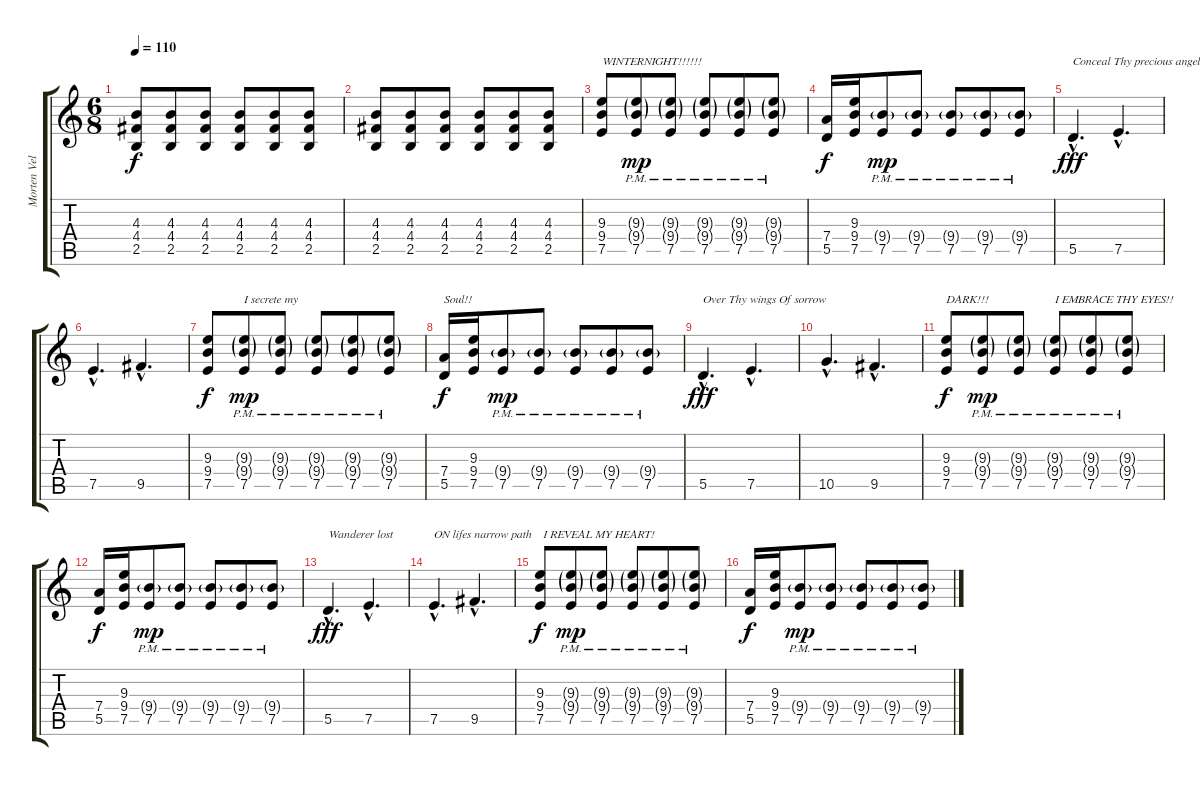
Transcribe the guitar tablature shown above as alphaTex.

\track ("Morten Veland(the god)" "Morten Vel") {instrument distortionguitar}
\staff {score tabs}
\tuning (E4 B3 G3 D3 A2 E2) {hide}
\ts (6 8)
\tempo 110
\clef g2
\ks c
(4.3 4.4 2.5).8{dy f} (4.3 4.4 2.5).8 (4.3 4.4 2.5).8 (4.3 4.4 2.5).8 (4.3 4.4 2.5).8 (4.3 4.4 2.5).8 |
(4.3 4.4 2.5).8 (4.3 4.4 2.5).8 (4.3 4.4 2.5).8 (4.3 4.4 2.5).8 (4.3 4.4 2.5).8 (4.3 4.4 2.5).8 |
(9.3 9.4 7.5).8{txt "WINTERNIGHT!!!!!!"} (9.3{g pm} 9.4{g pm} 7.5{pm}).8{dy mp} (9.3{g pm} 9.4{g pm} 7.5{pm}).8 (9.3{g pm} 9.4{g pm} 7.5{pm}).8 (9.3{g pm} 9.4{g pm} 7.5{pm}).8 (9.3{g pm} 9.4{g pm} 7.5{pm}).8 |
(7.4 5.5).16{dy f} (9.3 9.4 7.5).16 (9.4{g pm} 7.5{pm}).8{dy mp} (9.4{g pm} 7.5{pm}).8 (9.4{g pm} 7.5{pm}).8 (9.4{g pm} 7.5{pm}).8 (9.4{g pm} 7.5{pm}).8 |
5.5{hac}.4{d txt "Conceal Thy precious angellore!" dy fff} 7.5{hac}.4{d} |
7.5{hac}.4{d} 9.5{hac}.4{d} |
(9.3 9.4 7.5).8{dy f} (9.3{g pm} 9.4{g pm} 7.5{pm}).8{txt "I secrete my " dy mp} (9.3{g pm} 9.4{g pm} 7.5{pm}).8 (9.3{g pm} 9.4{g pm} 7.5{pm}).8 (9.3{g pm} 9.4{g pm} 7.5{pm}).8 (9.3{g pm} 9.4{g pm} 7.5{pm}).8 |
(7.4 5.5).16{txt "Soul!!" dy f} (9.3 9.4 7.5).16 (9.4{g pm} 7.5{pm}).8{dy mp} (9.4{g pm} 7.5{pm}).8 (9.4{g pm} 7.5{pm}).8 (9.4{g pm} 7.5{pm}).8 (9.4{g pm} 7.5{pm}).8 |
5.5{hac}.4{d txt "Over Thy wings Of sorrow" dy fff} 7.5{hac}.4{d} |
10.5{hac}.4{d} 9.5{hac}.4{d} |
(9.3 9.4 7.5).8{txt "DARK!!!" dy f} (9.3{g pm} 9.4{g pm} 7.5{pm}).8{dy mp} (9.3{g pm} 9.4{g pm} 7.5{pm}).8 (9.3{g pm} 9.4{g pm} 7.5{pm}).8{txt "I EMBRACE THY EYES!!"} (9.3{g pm} 9.4{g pm} 7.5{pm}).8 (9.3{g pm} 9.4{g pm} 7.5{pm}).8 |
(7.4 5.5).16{dy f} (9.3 9.4 7.5).16 (9.4{g pm} 7.5{pm}).8{dy mp} (9.4{g pm} 7.5{pm}).8 (9.4{g pm} 7.5{pm}).8 (9.4{g pm} 7.5{pm}).8 (9.4{g pm} 7.5{pm}).8 |
5.5{hac}.4{d txt "Wanderer lost " dy fff} 7.5{hac}.4{d} |
7.5{hac}.4{d txt "ON lifes narrow path"} 9.5{hac}.4{d} |
(9.3 9.4 7.5).8{txt " I REVEAL MY HEART!" dy f} (9.3{g pm} 9.4{g pm} 7.5{pm}).8{dy mp} (9.3{g pm} 9.4{g pm} 7.5{pm}).8 (9.3{g pm} 9.4{g pm} 7.5{pm}).8 (9.3{g pm} 9.4{g pm} 7.5{pm}).8 (9.3{g pm} 9.4{g pm} 7.5{pm}).8 |
(7.4 5.5).16{dy f} (9.3 9.4 7.5).16 (9.4{g pm} 7.5{pm}).8{dy mp} (9.4{g pm} 7.5{pm}).8 (9.4{g pm} 7.5{pm}).8 (9.4{g pm} 7.5{pm}).8 (9.4{g pm} 7.5{pm}).8
